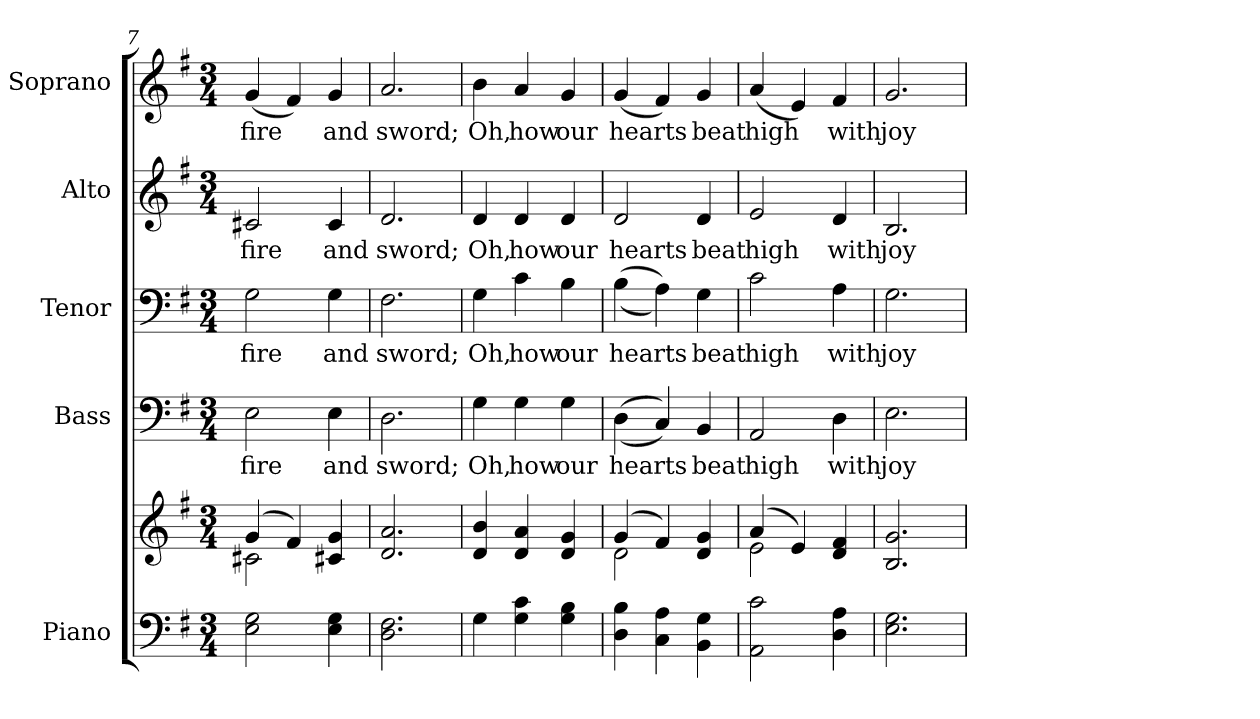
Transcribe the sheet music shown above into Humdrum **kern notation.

**kern	**kern	**kern	**text	**kern	**text	**kern	**text	**kern	**text
*part5	*part5	*part4	*part4	*part3	*part3	*part2	*part2	*part1	*part1
*staff6	*staff5	*staff4	*staff4	*staff3	*staff3	*staff2	*staff2	*staff1	*staff1
*I"Piano	*	*I"Bass	*	*I"Tenor	*	*I"Alto	*	*I"Soprano	*
*I'Pno.	*	*I'B.	*	*I'T.	*	*I'A.	*	*I'S.	*
!!LO:PB:g=z
*clefF4	*clefG2	*clefF4	*	*clefF4	*	*clefG2	*	*clefG2	*
*k[f#]	*k[f#]	*k[f#]	*	*k[f#]	*	*k[f#]	*	*k[f#]	*
*G:	*G:	*G:	*	*G:	*	*G:	*	*G:	*
*M3/4	*M3/4	*M3/4	*	*M3/4	*	*M3/4	*	*M3/4	*
=7	=7	=7	=7	=7	=7	=7	=7	=7	=7
*	*^	*	*	*	*	*	*	*	*
!	!	!	!	!LO:LY:b:color=#000000	!	!	!	!	!	!
!	!	!	!	!	!	!LO:LY:b:color=#000000	!	!	!	!
!	!	!	!	!	!	!	!	!LO:LY:b:color=#000000	!	!
!	!	!	!	!	!	!	!	!	!	!LO:LY:b:color=#000000
2Ei\ 2Gi	(4gi/	2c#Xi\	2Ei\	fire	2Gi\	fire	2c#Xi/	fire	(4gi/	fire
.	4f#i/)	.	.	.	.	.	.	.	4f#i/)	.
!	!	!	!	!LO:LY:b:color=#000000	!	!	!	!	!	!
!	!	!	!	!	!	!LO:LY:b:color=#000000	!	!	!	!
!	!	!	!	!	!	!	!	!LO:LY:b:color=#000000	!	!
!	!	!	!	!	!	!	!	!	!	!LO:LY:b:color=#000000
4Ei\ 4Gi	4c#Xi/ 4gi	4ryy	4Ei\	and	4Gi\	and	4c#i/	and	4gi/	and
*	*v	*v	*	*	*	*	*	*	*	*
=8	=8	=8	=8	=8	=8	=8	=8	=8	=8
*	*^	*	*	*	*	*	*	*	*
!	!	!	!	!LO:LY:b:color=#000000	!	!	!	!	!	!
*	*v	*v	*	*	*	*	*	*	*	*
*	*^	*	*	*	*	*	*	*	*
!	!	!	!	!	!	!LO:LY:b:color=#000000	!	!	!	!
*	*v	*v	*	*	*	*	*	*	*	*
*	*^	*	*	*	*	*	*	*	*
!	!	!	!	!	!	!	!	!LO:LY:b:color=#000000	!	!
*	*v	*v	*	*	*	*	*	*	*	*
*	*^	*	*	*	*	*	*	*	*
!	!	!	!	!	!	!	!	!	!	!LO:LY:b:color=#000000
*	*v	*v	*	*	*	*	*	*	*	*
2.Di\ 2.F#i	2.di/ 2.ai	2.Di\	sword;	2.F#i\	sword;	2.di/	sword;	2.ai/	sword;
=9	=9	=9	=9	=9	=9	=9	=9	=9	=9
!	!	!	!LO:LY:b:color=#000000	!	!	!	!	!	!
!	!	!	!	!	!LO:LY:b:color=#000000	!	!	!	!
!	!	!	!	!	!	!	!LO:LY:b:color=#000000	!	!
!	!	!	!	!	!	!	!	!	!LO:LY:b:color=#000000
4Gi\	4di/ 4bi	4Gi\	Oh,	4Gi\	Oh,	4di/	Oh,	4bi\	Oh,
!	!	!	!LO:LY:b:color=#000000	!	!	!	!	!	!
!	!	!	!	!	!LO:LY:b:color=#000000	!	!	!	!
!	!	!	!	!	!	!	!LO:LY:b:color=#000000	!	!
!	!	!	!	!	!	!	!	!	!LO:LY:b:color=#000000
4Gi\ 4ci	4di/ 4ai	4Gi\	how	4ci\	how	4di/	how	4ai/	how
!	!	!	!LO:LY:b:color=#000000	!	!	!	!	!	!
!	!	!	!	!	!LO:LY:b:color=#000000	!	!	!	!
!	!	!	!	!	!	!	!LO:LY:b:color=#000000	!	!
!	!	!	!	!	!	!	!	!	!LO:LY:b:color=#000000
4Gi\ 4Bi	4di/ 4gi	4Gi\	our	4Bi\	our	4di/	our	4gi/	our
!!LO:PB:g=z
=10	=10	=10	=10	=10	=10	=10	=10	=10	=10
*	*^	*	*	*	*	*	*	*	*
!	!	!	!	!LO:LY:b:color=#000000	!	!	!	!	!	!
!	!	!	!	!	!	!LO:LY:b:color=#000000	!	!	!	!
!	!	!	!	!	!	!	!	!LO:LY:b:color=#000000	!	!
!	!	!	!	!	!	!	!	!	!	!LO:LY:b:color=#000000
4Di\ 4Bi	(4gi/	2di\	((4Di\	hearts	((4Bi\	hearts	2di/	hearts	(4gi/	hearts
4Ci\ 4Ai	4f#i/)	.	4Ci/))	.	4Ai\))	.	.	.	4f#i/)	.
!	!	!	!	!LO:LY:b:color=#000000	!	!	!	!	!	!
!	!	!	!	!	!	!LO:LY:b:color=#000000	!	!	!	!
!	!	!	!	!	!	!	!	!LO:LY:b:color=#000000	!	!
!	!	!	!	!	!	!	!	!	!	!LO:LY:b:color=#000000
4BBi\ 4Gi	4di/ 4gi	4ryy	4BBi/	beat	4Gi\	beat	4di/	beat	4gi/	beat
=11	=11	=11	=11	=11	=11	=11	=11	=11	=11	=11
!	!	!	!	!LO:LY:b:color=#000000	!	!	!	!	!	!
!	!	!	!	!	!	!LO:LY:b:color=#000000	!	!	!	!
!	!	!	!	!	!	!	!	!LO:LY:b:color=#000000	!	!
!	!	!	!	!	!	!	!	!	!	!LO:LY:b:color=#000000
2AAi\ 2ci	(4ai/	2ei\	2AAi/	high	2ci\	high	2ei/	high	(4ai/	high
.	4ei/)	.	.	.	.	.	.	.	4ei/)	.
!	!	!	!	!LO:LY:b:color=#000000	!	!	!	!	!	!
!	!	!	!	!	!	!LO:LY:b:color=#000000	!	!	!	!
!	!	!	!	!	!	!	!	!LO:LY:b:color=#000000	!	!
!	!	!	!	!	!	!	!	!	!	!LO:LY:b:color=#000000
4Di\ 4Ai	4di/ 4f#i	4ryy	4Di\	with	4Ai\	with	4di/	with	4f#i/	with
*	*v	*v	*	*	*	*	*	*	*	*
=12	=12	=12	=12	=12	=12	=12	=12	=12	=12
*	*^	*	*	*	*	*	*	*	*
!	!	!	!	!LO:LY:b:color=#000000	!	!	!	!	!	!
*	*v	*v	*	*	*	*	*	*	*	*
*	*^	*	*	*	*	*	*	*	*
!	!	!	!	!	!	!LO:LY:b:color=#000000	!	!	!	!
*	*v	*v	*	*	*	*	*	*	*	*
*	*^	*	*	*	*	*	*	*	*
!	!	!	!	!	!	!	!	!LO:LY:b:color=#000000	!	!
*	*v	*v	*	*	*	*	*	*	*	*
*	*^	*	*	*	*	*	*	*	*
!	!	!	!	!	!	!	!	!	!	!LO:LY:b:color=#000000
*	*v	*v	*	*	*	*	*	*	*	*
2.Ei\ 2.Gi	2.Bi/ 2.gi	2.Ei\	joy	2.Gi\	joy	2.Bi/	joy	2.gi/	joy
=	=	=	=	=	=	=	=	=	=
*-	*-	*-	*-	*-	*-	*-	*-	*-	*-
